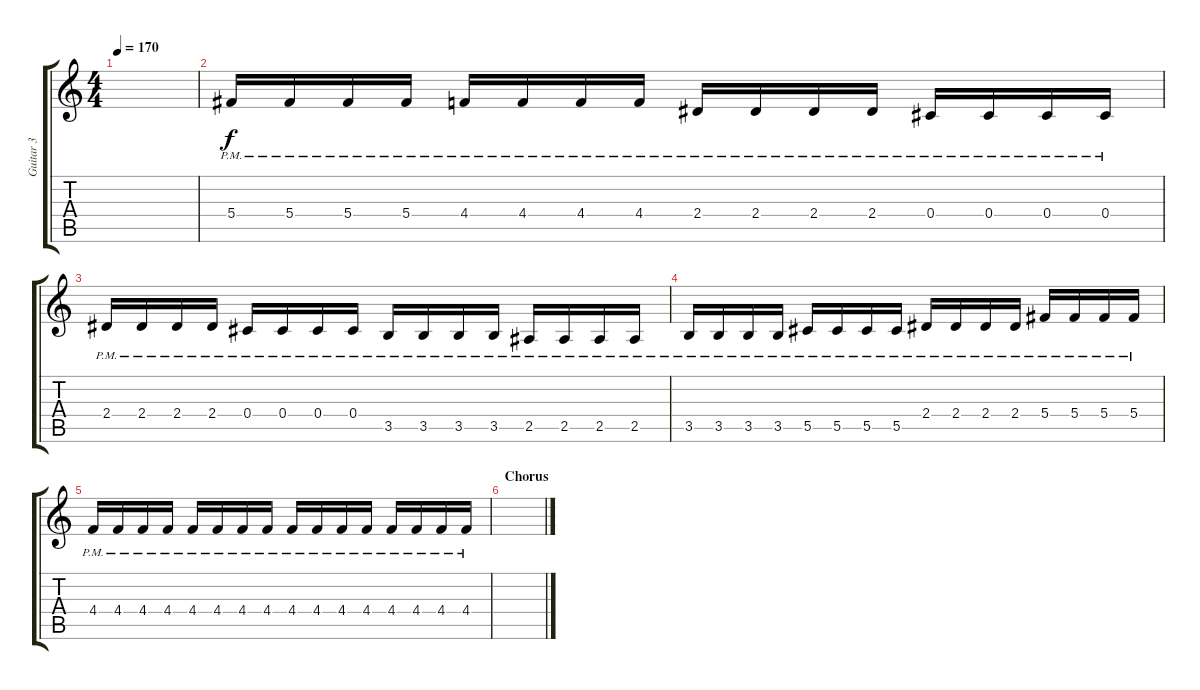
\track ("Guitar 3" "Guitar 3") {instrument distortionguitar}
\staff {score tabs}
\tuning (Eb4 Bb3 Gb3 Db3 Ab2 Eb2) {hide}
\ts (4 4)
\tempo 170
\clef g2
\ks c
|
5.4{pm}.16 5.4{pm}.16 5.4{pm}.16 5.4{pm}.16 4.4{pm}.16 4.4{pm}.16 4.4{pm}.16 4.4{pm}.16 2.4{pm}.16 2.4{pm}.16 2.4{pm}.16 2.4{pm}.16 0.4{pm}.16 0.4{pm}.16 0.4{pm}.16 0.4{pm}.16 |
2.4{pm}.16 2.4{pm}.16 2.4{pm}.16 2.4{pm}.16 0.4{pm}.16 0.4{pm}.16 0.4{pm}.16 0.4{pm}.16 3.5{pm}.16 3.5{pm}.16 3.5{pm}.16 3.5{pm}.16 2.5{pm}.16 2.5{pm}.16 2.5{pm}.16 2.5{pm}.16 |
3.5{pm}.16 3.5{pm}.16 3.5{pm}.16 3.5{pm}.16 5.5{pm}.16 5.5{pm}.16 5.5{pm}.16 5.5{pm}.16 2.4{pm}.16 2.4{pm}.16 2.4{pm}.16 2.4{pm}.16 5.4{pm}.16 5.4{pm}.16 5.4{pm}.16 5.4{pm}.16 |
4.4{pm}.16 4.4{pm}.16 4.4{pm}.16 4.4{pm}.16 4.4{pm}.16 4.4{pm}.16 4.4{pm}.16 4.4{pm}.16 4.4{pm}.16 4.4{pm}.16 4.4{pm}.16 4.4{pm}.16 4.4{pm}.16 4.4{pm}.16 4.4{pm}.16 4.4{pm}.16 |
\section ("" "Chorus")
